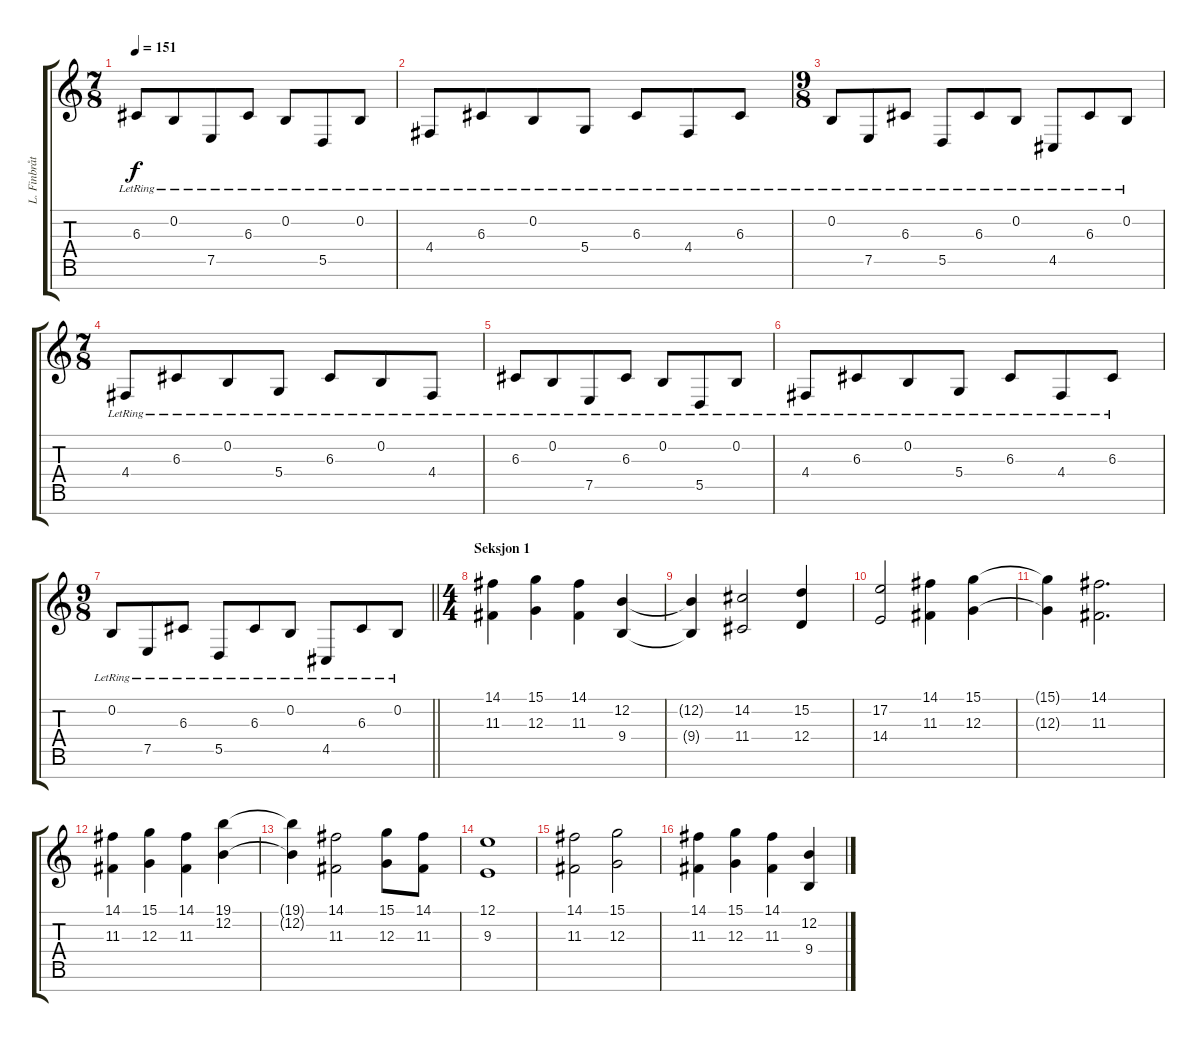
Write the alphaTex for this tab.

\track ("L. Finbråten" "L. Finbråt") {instrument stringensemble1}
\staff {score tabs}
\tuning (E4 B3 G3 D3 A2 E2 B1) {hide}
\ts (7 8)
\tempo 151
\clef g2
\ks c
6.3{lr}.8{dy f} 0.2{lr}.8 7.5{lr}.8 6.3{lr}.8 0.2{lr}.8 5.5{lr}.8 0.2{lr}.8 |
4.4{lr}.8 6.3{lr}.8 0.2{lr}.8 5.4{lr}.8 6.3{lr}.8 4.4{lr}.8 6.3{lr}.8 |
\ts (9 8)
0.2{lr}.8{volume 12} 7.5{lr}.8 6.3{lr}.8 5.5{lr}.8 6.3{lr}.8 0.2{lr}.8 4.5{lr}.8 6.3{lr}.8 0.2{lr}.8 |
\ts (7 8)
4.4{lr}.8 6.3{lr}.8 0.2{lr}.8 5.4{lr}.8 6.3{lr}.8 0.2{lr}.8 4.4{lr}.8 |
6.3{lr}.8 0.2{lr}.8 7.5{lr}.8 6.3{lr}.8 0.2{lr}.8 5.5{lr}.8 0.2{lr}.8 |
4.4{lr}.8 6.3{lr}.8 0.2{lr}.8 5.4{lr}.8 6.3{lr}.8 4.4{lr}.8 6.3{lr}.8 |
\ts (9 8)
\barLineRight lightlight
0.2{lr}.8{volume 14} 7.5{lr}.8 6.3{lr}.8 5.5{lr}.8 6.3{lr}.8 0.2{lr}.8 4.5{lr}.8 6.3{lr}.8 0.2{lr}.8 |
\ts (4 4)
\section ("" "Seksjon 1")
(14.1 11.3).4{volume 15 instrument stringensemble1} (15.1 12.3).4 (14.1 11.3).4 (12.2 9.4).4 |
(12.2{t} 9.4{t}).4 (14.2 11.4).2 (15.2 12.4).4 |
(17.2 14.4).2 (14.1 11.3).4 (15.1 12.3).4 |
(15.1{t} 12.3{t}).4 (14.1 11.3).2{d} |
(14.1 11.3).4 (15.1 12.3).4 (14.1 11.3).4 (19.1 12.2).4 |
(19.1{t} 12.2{t}).4 (14.1 11.3).2 (15.1 12.3).8 (14.1 11.3).8 |
(12.1 9.3).1 |
(14.1 11.3).2 (15.1 12.3).2 |
(14.1 11.3).4 (15.1 12.3).4 (14.1 11.3).4 (12.2 9.4).4
